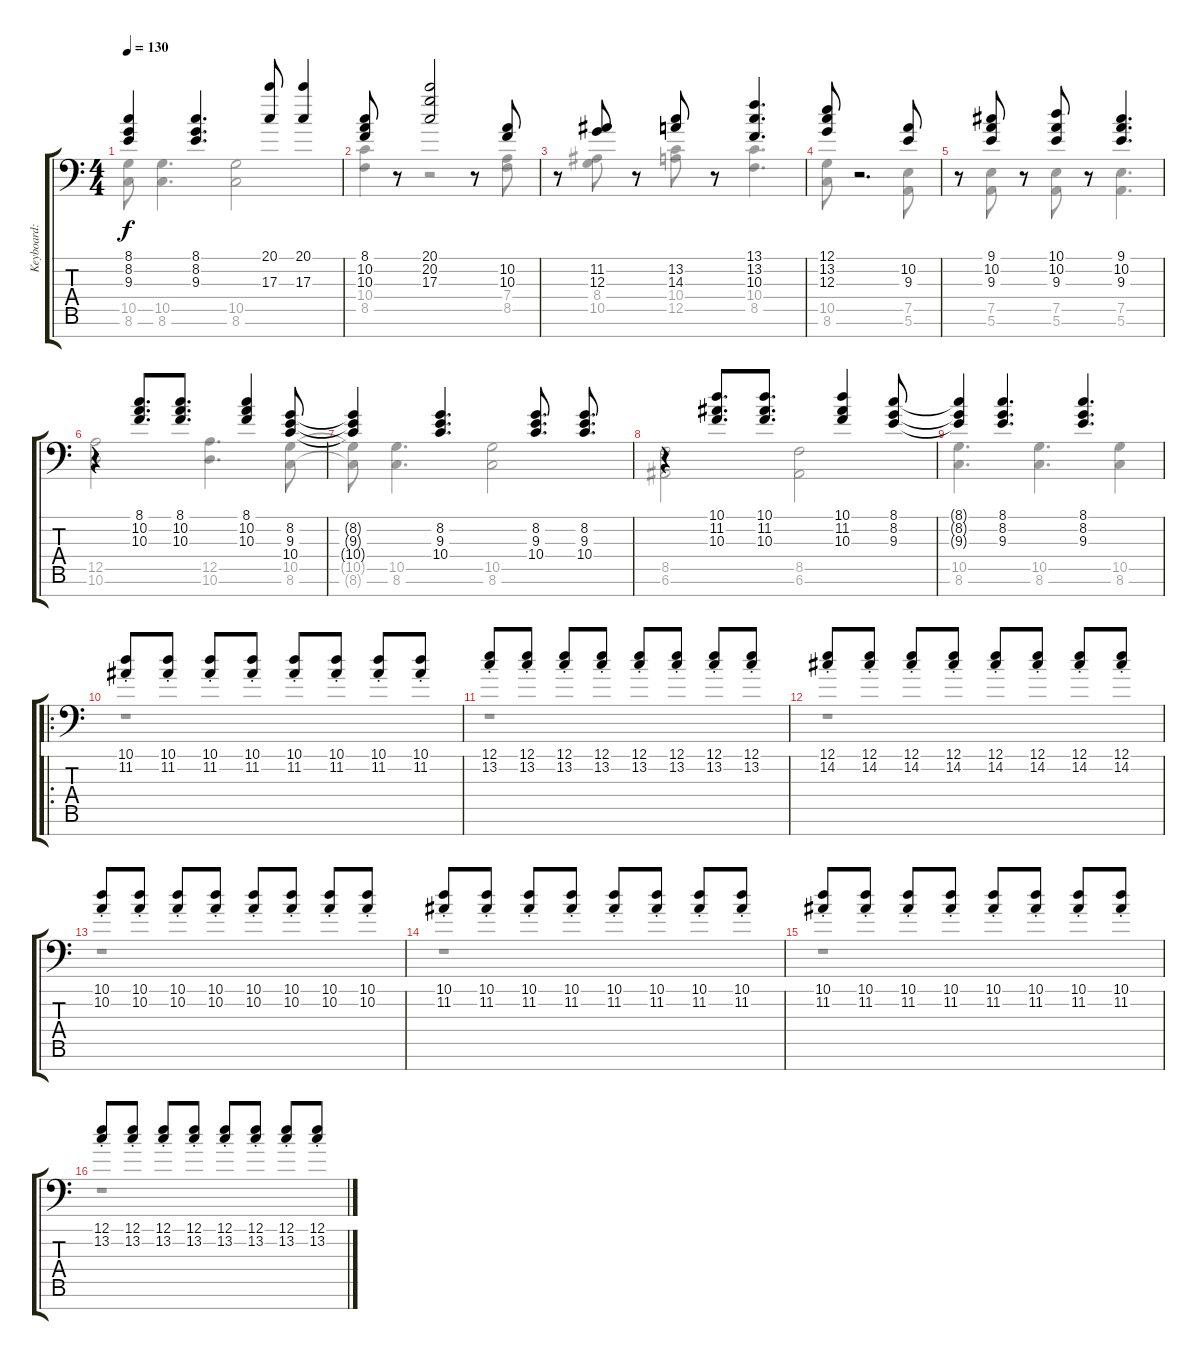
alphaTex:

\track ("Keyboard: Tsumugi Kotobuki" "Keyboard: ") {instrument electricgrandpiano}
\staff {score tabs}
\tuning (E4 B3 G3 D3 A2 E2 E1) {hide}
\voice
\ts (4 4)
\tempo 130
\clef f4
\ks c
(8.1{t} 8.2{t} 9.3{t}).4{dy f} (8.1 8.2 9.3).4{d} (20.1 17.3).8 (20.1 17.3).4 |
(8.1 10.2 10.3).8 r.8 (20.1 20.2 17.3).2 r.8 (10.2 10.3).8 |
r.8 (11.2 12.3).8 r.8 (13.2 14.3).8 r.8 (13.1 13.2 10.3).4{d} |
(12.1 13.2 12.3).8 r.2{d} (10.2 9.3).8 |
r.8 (9.1 10.2 9.3).8 r.8 (10.1 10.2 9.3).8 r.8 (9.1 10.2 9.3).4{d} |
r.4 (8.1 10.2 10.3).8{d} (8.1 10.2 10.3).8{d} (8.1 10.2 10.3).4 (8.2 9.3 10.4).8 |
(8.2{t} 9.3{t} 10.4{t}).4 (8.2 9.3 10.4).4{d} (8.2 9.3 10.4).8{d} (8.2 9.3 10.4).8{d} |
r.4 (10.1 11.2 10.3).8{d} (10.1 11.2 10.3).8{d} (10.1 11.2 10.3).4 (8.1 8.2 9.3).8 |
(8.1{t} 8.2{t} 9.3{t}).4 (8.1 8.2 9.3).4{d} (8.1 8.2 9.3).4{d} |
\ro
(10.1{st} 11.2{st}).8 (10.1{st} 11.2{st}).8 (10.1{st} 11.2{st}).8 (10.1{st} 11.2{st}).8 (10.1{st} 11.2{st}).8 (10.1{st} 11.2{st}).8 (10.1{st} 11.2{st}).8 (10.1{st} 11.2{st}).8 |
(12.1{st} 13.2{st}).8 (12.1{st} 13.2{st}).8 (12.1{st} 13.2{st}).8 (12.1{st} 13.2{st}).8 (12.1{st} 13.2{st}).8 (12.1{st} 13.2{st}).8 (12.1{st} 13.2{st}).8 (12.1{st} 13.2{st}).8 |
(12.1{st} 14.2{st}).8 (12.1{st} 14.2{st}).8 (12.1{st} 14.2{st}).8 (12.1{st} 14.2{st}).8 (12.1{st} 14.2{st}).8 (12.1{st} 14.2{st}).8 (12.1{st} 14.2{st}).8 (12.1{st} 14.2{st}).8 |
(10.1{st} 10.2{st}).8 (10.1{st} 10.2{st}).8 (10.1{st} 10.2{st}).8 (10.1{st} 10.2{st}).8 (10.1{st} 10.2{st}).8 (10.1{st} 10.2{st}).8 (10.1{st} 10.2{st}).8 (10.1{st} 10.2{st}).8 |
(10.1{st} 11.2{st}).8 (10.1{st} 11.2{st}).8 (10.1{st} 11.2{st}).8 (10.1{st} 11.2{st}).8 (10.1{st} 11.2{st}).8 (10.1{st} 11.2{st}).8 (10.1{st} 11.2{st}).8 (10.1{st} 11.2{st}).8 |
(10.1{st} 11.2{st}).8 (10.1{st} 11.2{st}).8 (10.1{st} 11.2{st}).8 (10.1{st} 11.2{st}).8 (10.1{st} 11.2{st}).8 (10.1{st} 11.2{st}).8 (10.1{st} 11.2{st}).8 (10.1{st} 11.2{st}).8 |
(12.1{st} 13.2{st}).8 (12.1{st} 13.2{st}).8 (12.1{st} 13.2{st}).8 (12.1{st} 13.2{st}).8 (12.1{st} 13.2{st}).8 (12.1{st} 13.2{st}).8 (12.1{st} 13.2{st}).8 (12.1{st} 13.2{st}).8
\voice
\clef f4
\ottava regular
\simile none
\ks c
(10.5{t} 8.6{t}).8{dy f} (10.5 8.6).4{d} (10.5 8.6).2 |
(10.4 8.5).4 r.2 r.8 (7.4 8.5).8 |
r.8 (8.4 10.5).8 r.8 (10.4 12.5).8 r.8 (10.4 8.5).4{d} |
(10.5 8.6).8 r.2{d} (7.5 5.6).8 |
r.8 (7.5 5.6).8 r.8 (7.5 5.6).8 r.8 (7.5 5.6).4{d} |
(12.5 10.6).2 (12.5 10.6).4{d} (10.5 8.6).8 |
(10.5{t} 8.6{t}).8 (10.5 8.6).4{d} (10.5 8.6).2 |
(8.5 6.6).2 (8.5 6.6).2 |
(10.5 8.6).4{d} (10.5 8.6).4{d} (10.5 8.6).4 |
r.1 |
r.1 |
r.1 |
r.1 |
r.1 |
r.1 |
r.1
